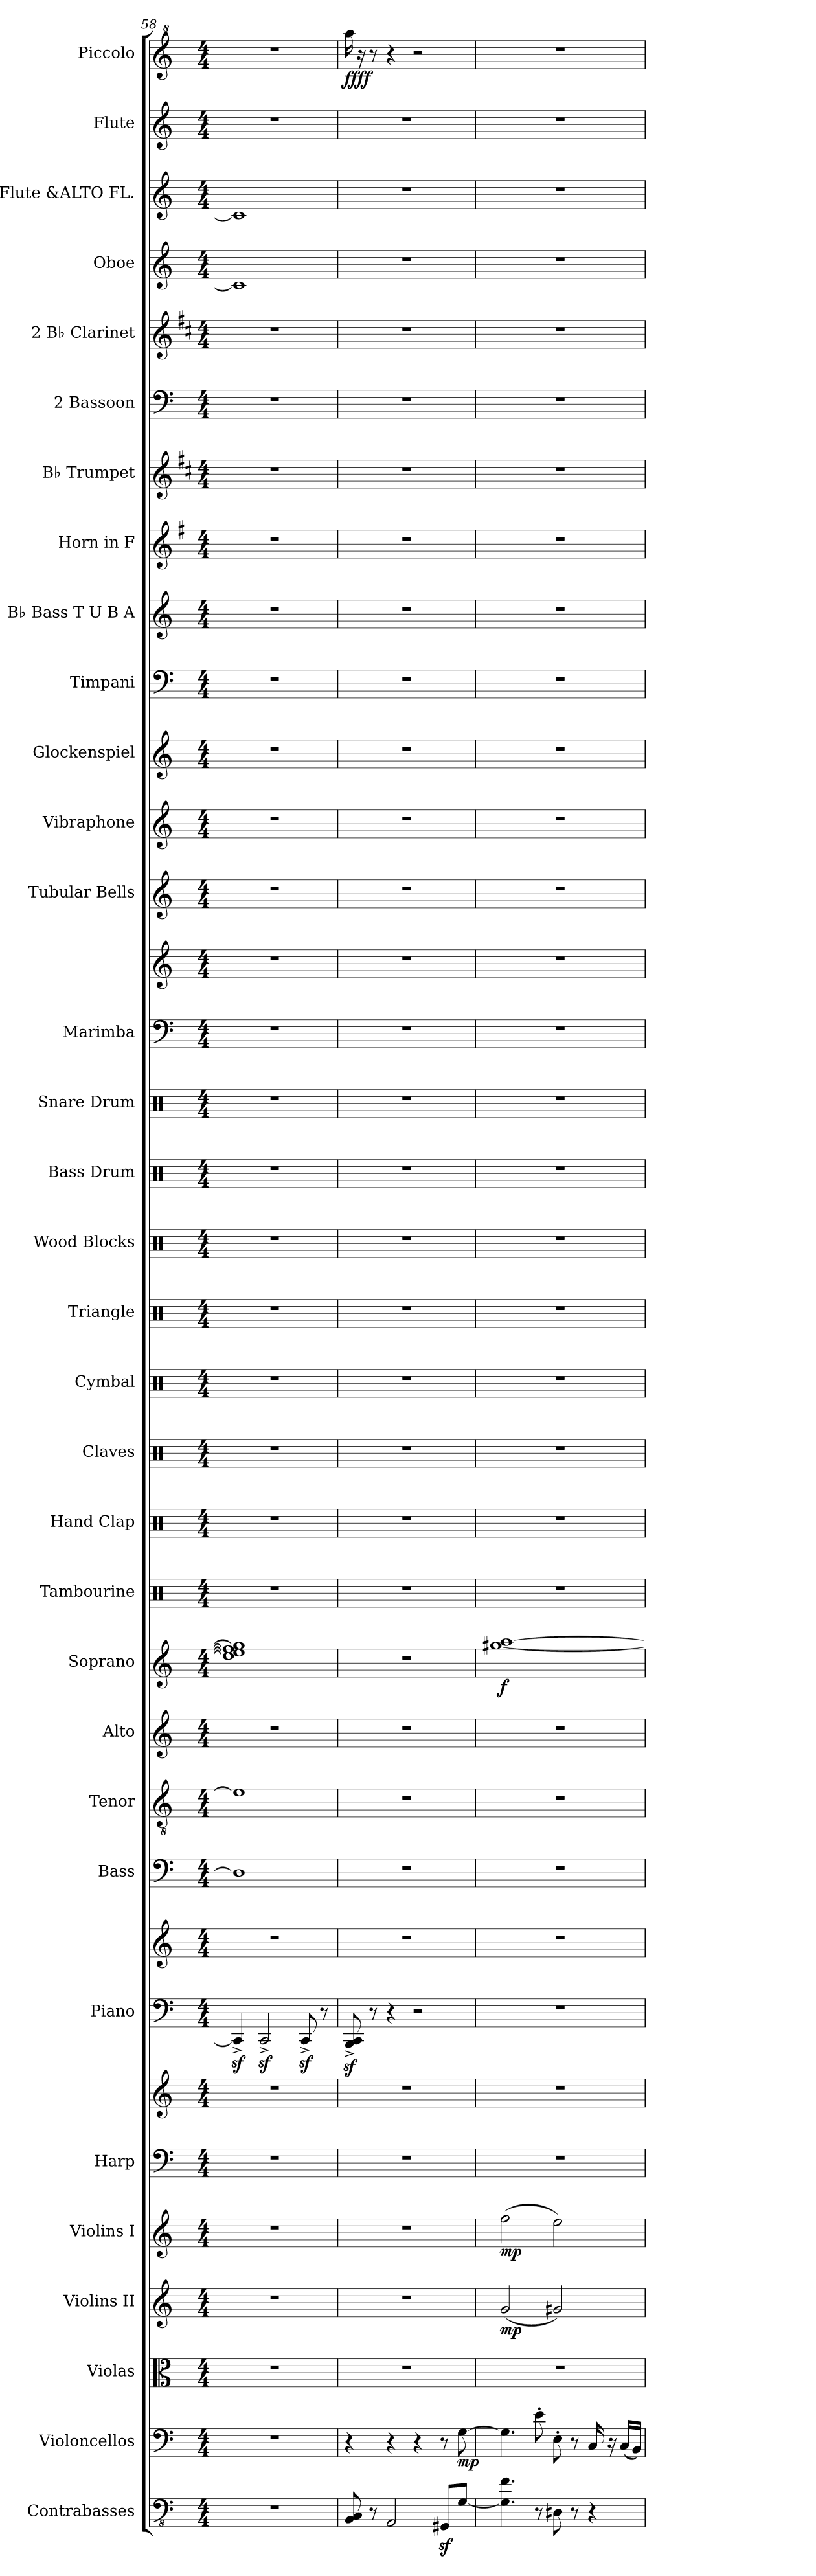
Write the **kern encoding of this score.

**kern	**kern	**dynam	**kern	**kern	**dynam	**kern	**dynam	**kern	**kern	**kern	**kern	**kern	**kern	**kern	**kern	**dynam	**kern	**kern	**kern	**kern	**kern	**kern	**kern	**kern	**kern	**kern	**kern	**kern	**kern	**kern	**kern	**kern	**kern	**kern	**kern	**kern	**kern	**kern	**kern	**dynam
*part33	*part32	*part32	*part31	*part30	*part30	*part29	*part29	*part28	*part28	*part27	*part27	*part26	*part25	*part24	*part23	*part23	*part22	*part21	*part20	*part19	*part18	*part17	*part16	*part15	*part14	*part14	*part13	*part12	*part11	*part10	*part9	*part8	*part7	*part6	*part5	*part4	*part3	*part2	*part1	*part1
*staff36	*staff35	*staff35	*staff34	*staff33	*staff33	*staff32	*staff32	*staff31	*staff30	*staff29	*staff28	*staff27	*staff26	*staff25	*staff24	*staff24	*staff23	*staff22	*staff21	*staff20	*staff19	*staff18	*staff17	*staff16	*staff15	*staff14	*staff13	*staff12	*staff11	*staff10	*staff9	*staff8	*staff7	*staff6	*staff5	*staff4	*staff3	*staff2	*staff1	*staff1
*I"Contrabasses	*I"Violoncellos	*	*I"Violas	*I"Violins  II	*	*I"Violins I	*	*I"Harp	*	*I"Piano	*	*I"Bass	*I"Tenor	*I"Alto	*I"Soprano	*	*I"Tambourine	*I"Hand Clap	*I"Claves	*I"Cymbal	*I"Triangle	*I"Wood Blocks	*I"Bass Drum	*I"Snare Drum	*I"Marimba	*	*I"Tubular Bells	*I"Vibraphone	*I"Glockenspiel	*I"Timpani	*I"B♭ Bass  T U B A	*I"Horn in F	*I"B♭ Trumpet	*I"2 Bassoon	*I"2 B♭ Clarinet	*I"Oboe	*I"Flute &amp;ALTO FL.	*I"Flute	*I"Piccolo	*
*I'Cbs.	*I'Vcs.	*	*I'Vlas.	*I'Vlns.  II	*	*I'Vlns. I	*	*I'Hrp.	*	*I'Pno.	*	*I'B.	*I'T.	*I'A.	*I'S.	*	*I'Tamb.	*I'Hd. Clp.	*I'Clv.	*I'Cym.	*I'Trgl.	*I'Wd. Bl.	*I'B. Dr.	*I'Sn. Dr.	*I'Mrm.	*	*I'Tu. Be.	*I'Vib.	*I'Glk.	*I'Timp.	*I'B♭ B. TU B A	*	*I'B♭ Tpt.	*I'2 Bsn.	*I'2 B♭ Cl.	*I'Ob.	*I'Fl.&amp; ALTO FL.	*I'Fl.	*I'Picc.	*
*clefFv4	*clefF4	*	*clefC3	*clefG2	*	*clefG2	*	*clefF4	*clefG2	*clefF4	*clefG2	*clefF4	*clefGv2	*clefG2	*clefG2	*	*clefX	*clefX	*clefX	*clefX	*clefX	*clefX	*clefX	*clefX	*clefF4	*clefG2	*clefG2	*clefG2	*clefG2	*clefF4	*clefG2	*clefG2	*clefG2	*clefF4	*clefG2	*clefG2	*clefG2	*clefG2	*clefG^2	*
*	*	*	*	*	*	*	*	*	*	*	*	*	*	*	*	*	*	*	*	*	*	*	*	*	*	*	*	*	*ITrd-14c-24	*	*ITrd8c14	*ITrd4c7	*ITrd1c2	*	*ITrd1c2	*	*	*	*ITrd-7c-12	*
*k[]	*k[]	*	*k[]	*k[]	*	*k[]	*	*k[]	*k[]	*k[]	*k[]	*k[]	*k[]	*k[]	*k[]	*	*k[]	*k[]	*k[]	*k[]	*k[]	*k[]	*k[]	*k[]	*k[]	*k[]	*k[]	*k[]	*k[]	*k[]	*k[]	*k[]	*k[]	*k[]	*k[]	*k[]	*k[]	*k[]	*k[]	*
*M4/4	*M4/4	*	*M4/4	*M4/4	*	*M4/4	*	*M4/4	*M4/4	*M4/4	*M4/4	*M4/4	*M4/4	*M4/4	*M4/4	*	*M4/4	*M4/4	*M4/4	*M4/4	*M4/4	*M4/4	*M4/4	*M4/4	*M4/4	*M4/4	*M4/4	*M4/4	*M4/4	*M4/4	*M4/4	*M4/4	*M4/4	*M4/4	*M4/4	*M4/4	*M4/4	*M4/4	*M4/4	*
=58	=58	=58	=58	=58	=58	=58	=58	=58	=58	=58	=58	=58	=58	=58	=58	=58	=58	=58	=58	=58	=58	=58	=58	=58	=58	=58	=58	=58	=58	=58	=58	=58	=58	=58	=58	=58	=58	=58	=58	=58
1r	1r	.	1r	1r	.	1r	.	1r	1r	4CCz<^/]	1r	1D]	1e-]	1r	1dd#] 1ee] 1ff] 1gg]	.	1r	1r	1r	1r	1r	1r	1r	1r	1r	1r	1r	1r	1r	1r	1r	1r	1r	1r	1r	1c#]	1c]	1r	1r	.
.	.	.	.	.	.	.	.	.	.	2CCz<^/	.	.	.	.	.	.	.	.	.	.	.	.	.	.	.	.	.	.	.	.	.	.	.	.	.	.	.	.	.	.
.	.	.	.	.	.	.	.	.	.	8CCz<^/	.	.	.	.	.	.	.	.	.	.	.	.	.	.	.	.	.	.	.	.	.	.	.	.	.	.	.	.	.	.
.	.	.	.	.	.	.	.	.	.	8r	.	.	.	.	.	.	.	.	.	.	.	.	.	.	.	.	.	.	.	.	.	.	.	.	.	.	.	.	.	.
=59	=59	=59	=59	=59	=59	=59	=59	=59	=59	=59	=59	=59	=59	=59	=59	=59	=59	=59	=59	=59	=59	=59	=59	=59	=59	=59	=59	=59	=59	=59	=59	=59	=59	=59	=59	=59	=59	=59	=59	=59
!	!	!	!	!	!	!	!	!	!	!	!	!	!	!	!	!	!	!	!	!	!	!	!	!	!	!	!	!	!	!	!	!	!	!	!	!	!	!	!	!LO:DY:b
8BBB/ 8CC/	4r	.	1r	1r	.	1r	.	1r	1r	8BBB/z<^ 8CC/z<^	1r	1r	1r	1r	1r	.	1r	1r	1r	1r	1r	1r	1r	1r	1r	1r	1r	1r	1r	1r	1r	1r	1r	1r	1r	1r	1r	1r	16aaaa\	ffff
.	.	.	.	.	.	.	.	.	.	.	.	.	.	.	.	.	.	.	.	.	.	.	.	.	.	.	.	.	.	.	.	.	.	.	.	.	.	.	16r	.
8r	.	.	.	.	.	.	.	.	.	8r	.	.	.	.	.	.	.	.	.	.	.	.	.	.	.	.	.	.	.	.	.	.	.	.	.	.	.	.	8r	.
2AAA/	4r	.	.	.	.	.	.	.	.	4r	.	.	.	.	.	.	.	.	.	.	.	.	.	.	.	.	.	.	.	.	.	.	.	.	.	.	.	.	4r	.
.	4r	.	.	.	.	.	.	.	.	2r	.	.	.	.	.	.	.	.	.	.	.	.	.	.	.	.	.	.	.	.	.	.	.	.	.	.	.	.	2r	.
8GGG#Xz</L	8r	.	.	.	.	.	.	.	.	.	.	.	.	.	.	.	.	.	.	.	.	.	.	.	.	.	.	.	.	.	.	.	.	.	.	.	.	.	.	.
!	!	!LO:DY:b	!	!	!	!	!	!	!	!	!	!	!	!	!	!	!	!	!	!	!	!	!	!	!	!	!	!	!	!	!	!	!	!	!	!	!	!	!	!
[8GG/J	[8G\	mp	.	.	.	.	.	.	.	.	.	.	.	.	.	.	.	.	.	.	.	.	.	.	.	.	.	.	.	.	.	.	.	.	.	.	.	.	.	.
=60	=60	=60	=60	=60	=60	=60	=60	=60	=60	=60	=60	=60	=60	=60	=60	=60	=60	=60	=60	=60	=60	=60	=60	=60	=60	=60	=60	=60	=60	=60	=60	=60	=60	=60	=60	=60	=60	=60	=60	=60
!	!	!	!	!	!LO:DY:b	!	!LO:DY:b	!	!	!	!	!	!	!	!	!LO:DY:b	!	!	!	!	!	!	!	!	!	!	!	!	!	!	!	!	!	!	!	!	!	!	!	!
4.GG\] 4.F\	4.G\]	.	1r	(2g/	mp	(2ff\	mp	1r	1r	1r	1r	1r	1r	1r	[1gg#X [1aa	f	1r	1r	1r	1r	1r	1r	1r	1r	1r	1r	1r	1r	1r	1r	1r	1r	1r	1r	1r	1r	1r	1r	1r	.
8r	8e'\	.	.	.	.	.	.	.	.	.	.	.	.	.	.	.	.	.	.	.	.	.	.	.	.	.	.	.	.	.	.	.	.	.	.	.	.	.	.	.
8DD#X\	8E'\	.	.	2g#X/)	.	2ee\)	.	.	.	.	.	.	.	.	.	.	.	.	.	.	.	.	.	.	.	.	.	.	.	.	.	.	.	.	.	.	.	.	.	.
8r	8r	.	.	.	.	.	.	.	.	.	.	.	.	.	.	.	.	.	.	.	.	.	.	.	.	.	.	.	.	.	.	.	.	.	.	.	.	.	.	.
4r	16C/	.	.	.	.	.	.	.	.	.	.	.	.	.	.	.	.	.	.	.	.	.	.	.	.	.	.	.	.	.	.	.	.	.	.	.	.	.	.	.
.	16r	.	.	.	.	.	.	.	.	.	.	.	.	.	.	.	.	.	.	.	.	.	.	.	.	.	.	.	.	.	.	.	.	.	.	.	.	.	.	.
.	(16C/LL	.	.	.	.	.	.	.	.	.	.	.	.	.	.	.	.	.	.	.	.	.	.	.	.	.	.	.	.	.	.	.	.	.	.	.	.	.	.	.
.	16BB/JJ)	.	.	.	.	.	.	.	.	.	.	.	.	.	.	.	.	.	.	.	.	.	.	.	.	.	.	.	.	.	.	.	.	.	.	.	.	.	.	.
=	=	=	=	=	=	=	=	=	=	=	=	=	=	=	=	=	=	=	=	=	=	=	=	=	=	=	=	=	=	=	=	=	=	=	=	=	=	=	=	=
*-	*-	*-	*-	*-	*-	*-	*-	*-	*-	*-	*-	*-	*-	*-	*-	*-	*-	*-	*-	*-	*-	*-	*-	*-	*-	*-	*-	*-	*-	*-	*-	*-	*-	*-	*-	*-	*-	*-	*-	*-
